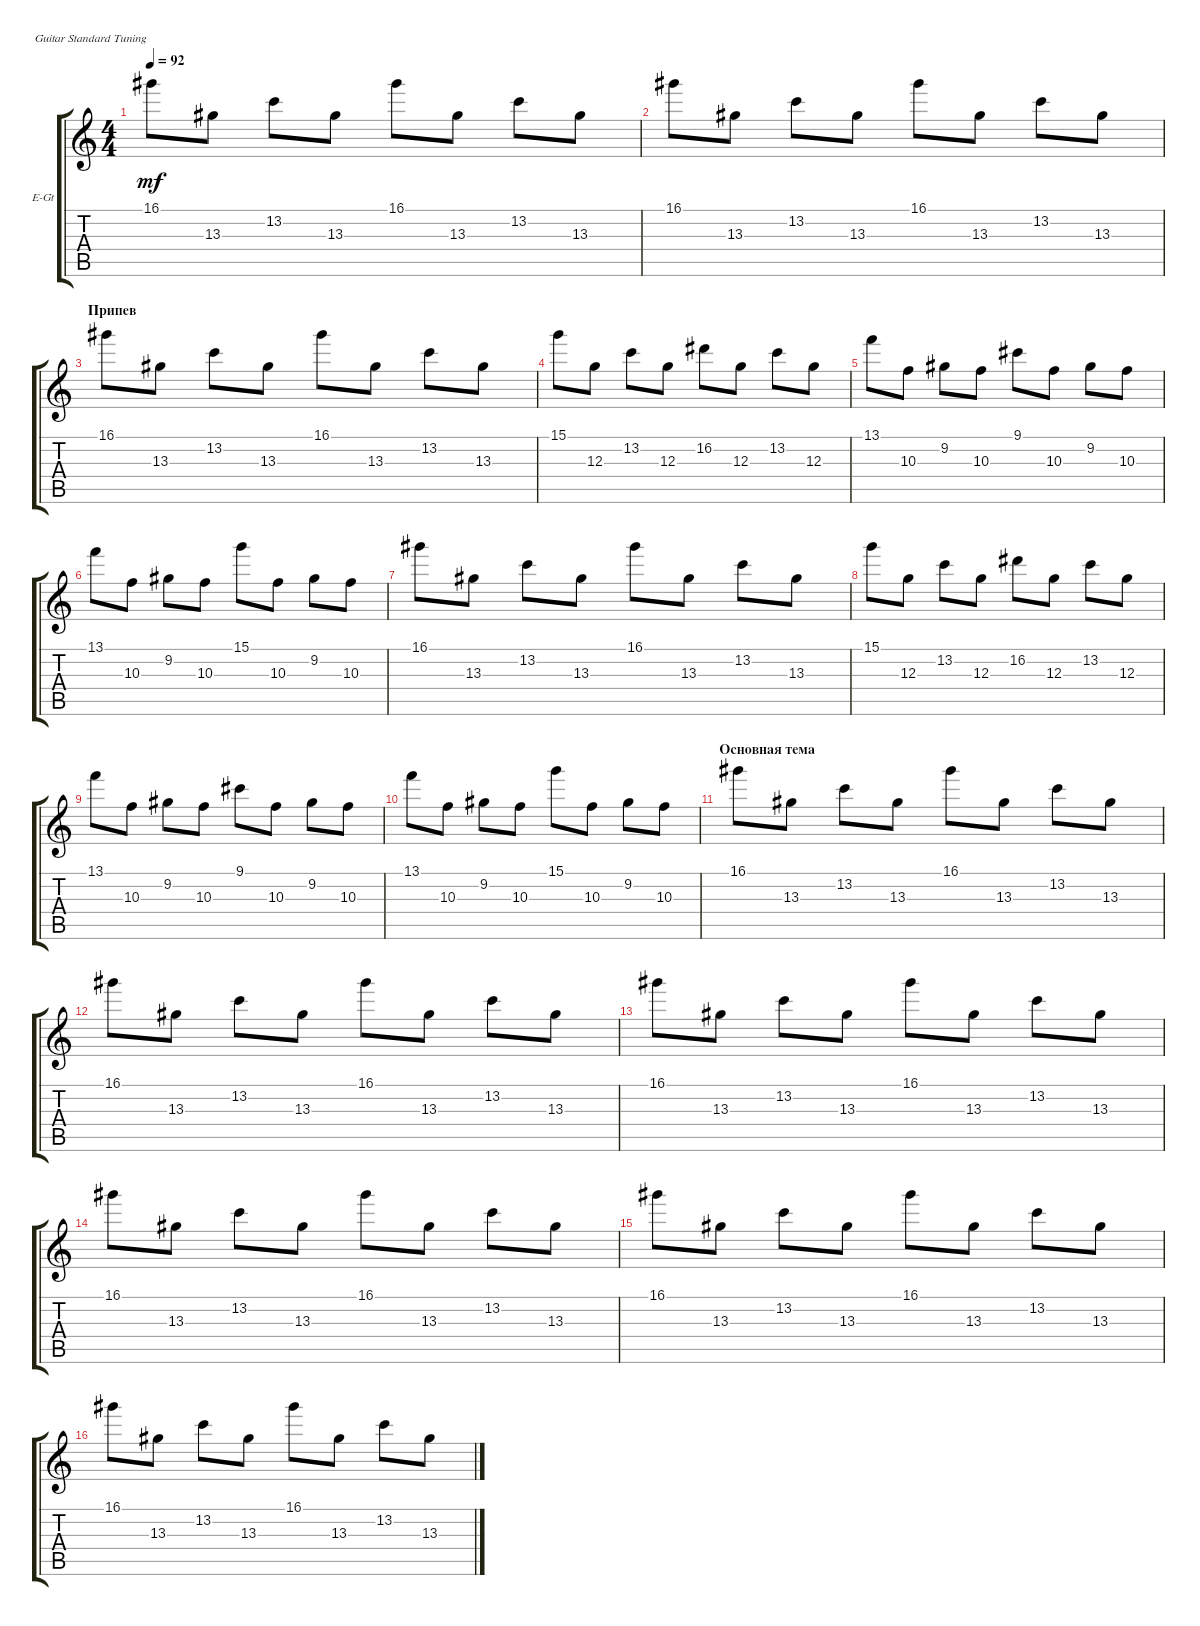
\defaultSystemsLayout 4
\bracketExtendMode groupsimilarinstruments
\firstSystemTrackNameOrientation horizontal
\otherSystemsTrackNameOrientation horizontal
\track ("Electric Guitar" "E-Gt") {instrument electricguitarclean}
\staff {score tabs}
\tuning (E4 B3 G3 D3 A2 E2)
\ts (4 4)
\tempo 92
\clef g2
\ks c
16.1.8{dy mf} 13.3.8 13.2.8 13.3.8 16.1.8 13.3.8 13.2.8 13.3.8 |
16.1.8 13.3.8 13.2.8 13.3.8 16.1.8 13.3.8 13.2.8 13.3.8 |
\section ("" "Припев")
16.1.8 13.3.8 13.2.8 13.3.8 16.1.8 13.3.8 13.2.8 13.3.8 |
15.1.8 12.3.8 13.2.8 12.3.8 16.2.8 12.3.8 13.2.8 12.3.8 |
13.1.8 10.3.8 9.2.8 10.3.8 9.1.8 10.3.8 9.2.8 10.3.8 |
13.1.8 10.3.8 9.2.8 10.3.8 15.1.8 10.3.8 9.2.8 10.3.8 |
16.1.8 13.3.8 13.2.8 13.3.8 16.1.8 13.3.8 13.2.8 13.3.8 |
15.1.8 12.3.8 13.2.8 12.3.8 16.2.8 12.3.8 13.2.8 12.3.8 |
13.1.8 10.3.8 9.2.8 10.3.8 9.1.8 10.3.8 9.2.8 10.3.8 |
13.1.8 10.3.8 9.2.8 10.3.8 15.1.8 10.3.8 9.2.8 10.3.8 |
\section ("" "Основная тема")
16.1.8 13.3.8 13.2.8 13.3.8 16.1.8 13.3.8 13.2.8 13.3.8 |
16.1.8 13.3.8 13.2.8 13.3.8 16.1.8 13.3.8 13.2.8 13.3.8 |
16.1.8 13.3.8 13.2.8 13.3.8 16.1.8 13.3.8 13.2.8 13.3.8 |
16.1.8 13.3.8 13.2.8 13.3.8 16.1.8 13.3.8 13.2.8 13.3.8 |
16.1.8 13.3.8 13.2.8 13.3.8 16.1.8 13.3.8 13.2.8 13.3.8 |
16.1.8 13.3.8 13.2.8 13.3.8 16.1.8 13.3.8 13.2.8 13.3.8
